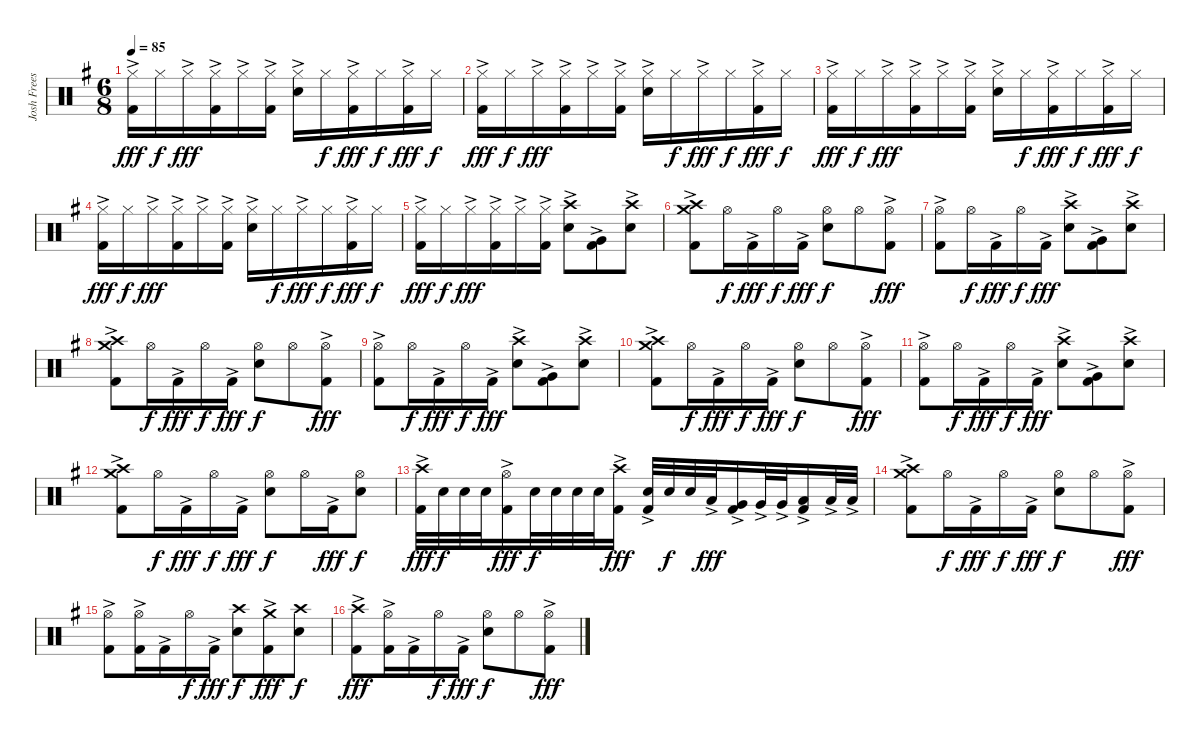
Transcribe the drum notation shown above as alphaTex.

\track ("Josh Freese" "Josh Frees") {instrument percussion}
\staff {score}
\articulation defaults
\ts (6 8)
\tempo 85
\clef neutral
\ks eminor
("Hi-Hat (closed)"{ac} "Kick (hit) 2"{ac}).16{dy fff} "Hi-Hat (closed)".16{dy f} "Hi-Hat (closed)"{ac}.16{dy fff} ("Hi-Hat (closed)" "Kick (hit) 2"{ac}).16 "Hi-Hat (closed)"{ac}.16 ("Hi-Hat (closed)" "Kick (hit) 2"{ac}).16 ("Hi-Hat (closed)"{ac} "Snare (hit) 2").16 "Hi-Hat (closed)".16{dy f} ("Hi-Hat (closed)"{ac} "Kick (hit) 2"{ac}).16{dy fff} "Hi-Hat (closed)".16{dy f} ("Hi-Hat (closed)"{ac} "Kick (hit) 2"{ac}).16{dy fff} "Hi-Hat (closed)".16{dy f} |
("Hi-Hat (closed)"{ac} "Kick (hit) 2"{ac}).16{dy fff} "Hi-Hat (closed)".16{dy f} "Hi-Hat (closed)"{ac}.16{dy fff} ("Hi-Hat (closed)" "Kick (hit) 2"{ac}).16 "Hi-Hat (closed)"{ac}.16 ("Hi-Hat (closed)" "Kick (hit) 2"{ac}).16 ("Hi-Hat (closed)"{ac} "Snare (hit) 2").16 "Hi-Hat (closed)".16{dy f} "Hi-Hat (closed)"{ac}.16{dy fff} "Hi-Hat (closed)".16{dy f} ("Hi-Hat (closed)"{ac} "Kick (hit) 2"{ac}).16{dy fff} "Hi-Hat (closed)".16{dy f} |
("Hi-Hat (closed)"{ac} "Kick (hit) 2"{ac}).16{dy fff} "Hi-Hat (closed)".16{dy f} "Hi-Hat (closed)"{ac}.16{dy fff} ("Hi-Hat (closed)" "Kick (hit) 2"{ac}).16 "Hi-Hat (closed)"{ac}.16 ("Hi-Hat (closed)" "Kick (hit) 2"{ac}).16 ("Hi-Hat (closed)"{ac} "Snare (hit) 2").16 "Hi-Hat (closed)".16{dy f} ("Hi-Hat (closed)"{ac} "Kick (hit) 2"{ac}).16{dy fff} "Hi-Hat (closed)".16{dy f} ("Hi-Hat (closed)"{ac} "Kick (hit) 2"{ac}).16{dy fff} "Hi-Hat (closed)".16{dy f} |
("Hi-Hat (closed)"{ac} "Kick (hit) 2"{ac}).16{dy fff} "Hi-Hat (closed)".16{dy f} "Hi-Hat (closed)"{ac}.16{dy fff} ("Hi-Hat (closed)" "Kick (hit) 2"{ac}).16 "Hi-Hat (closed)"{ac}.16 ("Hi-Hat (closed)" "Kick (hit) 2"{ac}).16 ("Hi-Hat (closed)"{ac} "Snare (hit) 2").16 "Hi-Hat (closed)".16{dy f} "Hi-Hat (closed)"{ac}.16{dy fff} "Hi-Hat (closed)".16{dy f} ("Hi-Hat (closed)"{ac} "Kick (hit) 2"{ac}).16{dy fff} "Hi-Hat (closed)".16{dy f} |
("Hi-Hat (closed)"{ac} "Kick (hit) 2"{ac}).16{dy fff} "Hi-Hat (closed)".16{dy f} "Hi-Hat (closed)"{ac}.16{dy fff} ("Hi-Hat (closed)" "Kick (hit) 2"{ac}).16 "Hi-Hat (closed)"{ac}.16 ("Hi-Hat (closed)" "Kick (hit) 2"{ac}).16 ("Crash high (hit)"{ac} "Snare (hit) 2"{ac}).8 ("Very Low Tom (hit)"{ac} "Kick (hit) 2"{ac}).8 ("Crash high (hit)"{ac} "Snare (hit) 2"{ac}).8 |
("Crash high (hit)" "Crash medium (hit)" "Kick (hit) 2"{ac}).8 "Hi-Hat (open)".16{dy f} "Kick (hit) 2"{ac}.16{dy fff} "Hi-Hat (open)".16{dy f} "Kick (hit) 2"{ac}.16{dy fff} ("Hi-Hat (open)" "Snare (hit) 2").8{dy f} "Hi-Hat (open)".8 ("Hi-Hat (open)" "Kick (hit) 2"{ac}).8{dy fff} |
("Hi-Hat (open)" "Kick (hit) 2"{ac}).8 "Hi-Hat (open)".16{dy f} "Kick (hit) 2"{ac}.16{dy fff} "Hi-Hat (open)".16{dy f} "Kick (hit) 2"{ac}.16{dy fff} ("Crash high (hit)"{ac} "Snare (hit) 2"{ac}).8 ("Very Low Tom (hit)"{ac} "Kick (hit) 2"{ac}).8 ("Crash high (hit)"{ac} "Snare (hit) 2"{ac}).8 |
("Crash high (hit)" "Crash medium (hit)" "Kick (hit) 2"{ac}).8 "Hi-Hat (open)".16{dy f} "Kick (hit) 2"{ac}.16{dy fff} "Hi-Hat (open)".16{dy f} "Kick (hit) 2"{ac}.16{dy fff} ("Hi-Hat (open)" "Snare (hit) 2").8{dy f} "Hi-Hat (open)".8 ("Hi-Hat (open)" "Kick (hit) 2"{ac}).8{dy fff} |
("Hi-Hat (open)" "Kick (hit) 2"{ac}).8 "Hi-Hat (open)".16{dy f} "Kick (hit) 2"{ac}.16{dy fff} "Hi-Hat (open)".16{dy f} "Kick (hit) 2"{ac}.16{dy fff} ("Crash high (hit)"{ac} "Snare (hit) 2"{ac}).8 ("Very Low Tom (hit)"{ac} "Kick (hit) 2"{ac}).8 ("Crash high (hit)"{ac} "Snare (hit) 2"{ac}).8 |
("Crash high (hit)" "Crash medium (hit)" "Kick (hit) 2"{ac}).8 "Hi-Hat (open)".16{dy f} "Kick (hit) 2"{ac}.16{dy fff} "Hi-Hat (open)".16{dy f} "Kick (hit) 2"{ac}.16{dy fff} ("Hi-Hat (open)" "Snare (hit) 2").8{dy f} "Hi-Hat (open)".8 ("Hi-Hat (open)" "Kick (hit) 2"{ac}).8{dy fff} |
("Hi-Hat (open)" "Kick (hit) 2"{ac}).8 "Hi-Hat (open)".16{dy f} "Kick (hit) 2"{ac}.16{dy fff} "Hi-Hat (open)".16{dy f} "Kick (hit) 2"{ac}.16{dy fff} ("Crash high (hit)"{ac} "Snare (hit) 2"{ac}).8 ("Very Low Tom (hit)"{ac} "Kick (hit) 2"{ac}).8 ("Crash high (hit)"{ac} "Snare (hit) 2"{ac}).8 |
("Crash high (hit)" "Crash medium (hit)" "Kick (hit) 2"{ac}).8 "Hi-Hat (open)".16{dy f} "Kick (hit) 2"{ac}.16{dy fff} "Hi-Hat (open)".16{dy f} "Kick (hit) 2"{ac}.16{dy fff} ("Hi-Hat (open)" "Snare (hit) 2").8{dy f} "Hi-Hat (open)".16 "Kick (hit) 2"{ac}.16{dy fff} ("Hi-Hat (open)" "Snare (hit) 2").8{dy f} |
("Crash high (hit)" "Kick (hit) 2"{ac}).32{dy fff} "Snare (hit) 2".32{dy f} "Snare (hit) 2".32 "Snare (hit) 2".32 ("Hi-Hat (open)" "Kick (hit) 2"{ac}).16{dy fff} "Snare (hit) 2".32{dy f} "Snare (hit) 2".32 "Snare (hit) 2".32 "Snare (hit) 2".32 ("Crash high (hit)" "Kick (hit) 2"{ac}).16{dy fff} ("Snare (hit) 2"{ac} "Kick (hit) 2"{ac}).32 "Snare (hit) 2".32{dy f} "Snare (hit) 2".32 "Low Tom (hit)"{ac}.32{dy fff} ("Very Low Tom (hit)"{ac} "Kick (hit) 2"{ac}).16 "Very Low Tom (hit)"{ac}.32 "Very Low Tom (hit)"{ac}.32 ("Low Floor Tom (hit)" "Kick (hit) 2"{ac}).16 "Low Floor Tom (hit)"{ac}.32 "Low Floor Tom (hit)"{ac}.32 |
("Crash high (hit)" "Crash medium (hit)" "Kick (hit) 2"{ac}).8 "Hi-Hat (open)".16{dy f} "Kick (hit) 2"{ac}.16{dy fff} "Hi-Hat (open)".16{dy f} "Kick (hit) 2"{ac}.16{dy fff} ("Hi-Hat (open)" "Snare (hit) 2").8{dy f} "Hi-Hat (open)".8 ("Hi-Hat (open)" "Kick (hit) 2"{ac}).8{dy fff} |
("Hi-Hat (open)" "Kick (hit) 2"{ac}).8 ("Hi-Hat (open)" "Kick (hit) 2"{ac}).16 "Kick (hit) 2"{ac}.16 "Hi-Hat (open)".16{dy f} "Kick (hit) 2"{ac}.16{dy fff} ("Crash high (hit)" "Snare (hit) 2").8{dy f} ("Crash medium (hit)" "Kick (hit) 2"{ac}).8{dy fff} ("Crash high (hit)" "Snare (hit) 2").8{dy f} |
("Crash high (hit)" "Kick (hit) 2"{ac}).8{dy fff} ("Hi-Hat (open)" "Kick (hit) 2"{ac}).16 "Kick (hit) 2"{ac}.16 "Hi-Hat (open)".16{dy f} "Kick (hit) 2"{ac}.16{dy fff} ("Hi-Hat (open)" "Snare (hit) 2").8{dy f} "Hi-Hat (open)".8 ("Hi-Hat (open)" "Kick (hit) 2"{ac}).8{dy fff}
